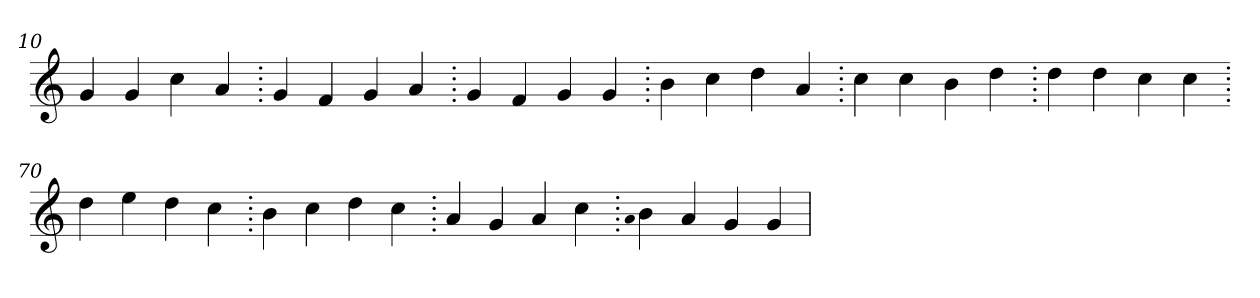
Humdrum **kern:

**kern
*part1
*staff1
*clefG2
=10.
4g
4g
4cc
4a
=20.
4g
4f
4g
4a
=30.
4g
4f
4g
4g
=40.
4b
4cc
4dd
4a
=50.
4cc
4cc
4b
4dd
=60.
4dd
4dd
4cc
4cc
=70.
4dd
4ee
4dd
4cc
=80.
4b
4cc
4dd
4cc
=90.
4a
4g
4a
4cc
=100.
qqa
4b
4a
4g
4g
=
*-
